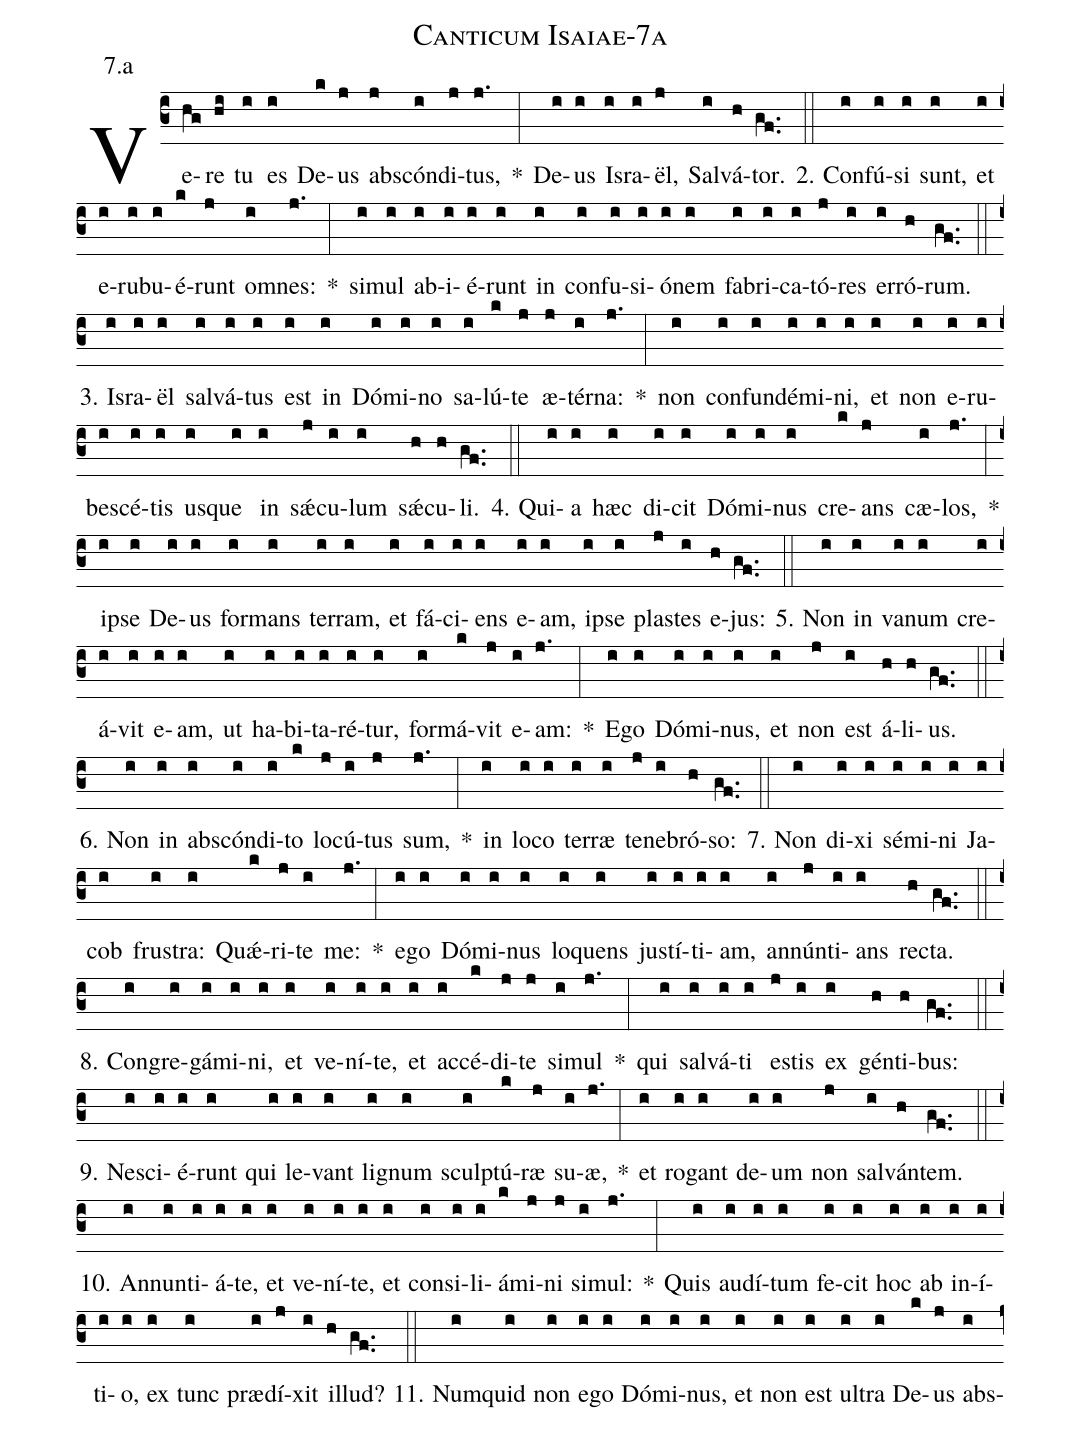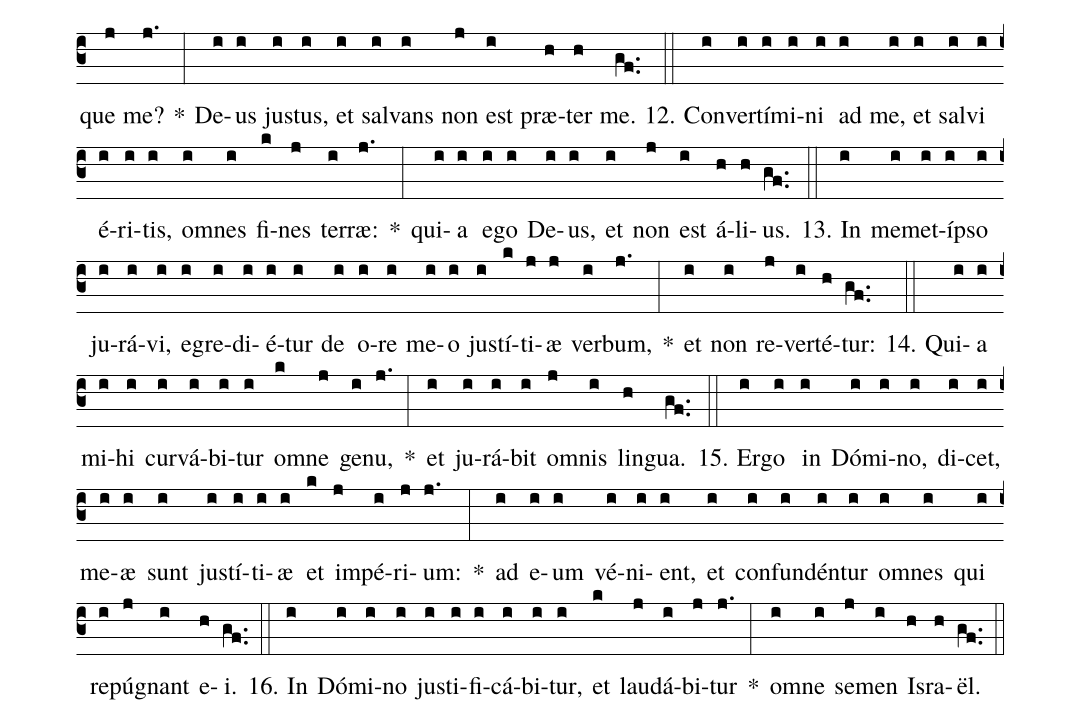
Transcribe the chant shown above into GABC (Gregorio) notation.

name: Canticum Isaiae-7a;
annotation: 7.a;
%%
(c3)Ve(hg)re(hi) tu(i) es(i) De(k)us(j) abs(j)cón(i)di(j)tus,(j.) *(:) De(i)us(i) Is(i)ra(i)ël,(j) Sal(i)vá(h)tor.(gf..) (::)
2. Con(i)fú(i)si(i) sunt,(i) et(i) e(i)ru(i)bu(i)é(k)runt(j) om(i)nes:(j.) *(:) si(i)mul(i) ab(i)i(i)é(i)runt(i) in(i) con(i)fu(i)si(i)ó(i)nem(i) fa(i)bri(i)ca(i)tó(j)res(i) er(i)ró(h)rum.(gf..) (::)
3. Is(i)ra(i)ël(i) sal(i)vá(i)tus(i) est(i) in(i) Dó(i)mi(i)no(i) sa(i)lú(k)te(j) æ(j)tér(i)na:(j.) *(:) non(i) con(i)fun(i)dé(i)mi(i)ni,(i) et(i) non(i) e(i)ru(i)be(i)scé(i)tis(i) us(i)que(i) in(i) sǽ(j)cu(i)lum(i) sǽ(h)cu(h)li.(gf..) (::)
4. Qui(i)a(i) hæc(i) di(i)cit(i) Dó(i)mi(i)nus(i) cre(k)ans(j) cæ(i)los,(j.) *(:) ip(i)se(i) De(i)us(i) for(i)mans(i) ter(i)ram,(i) et(i) fá(i)ci(i)ens(i) e(i)am,(i) ip(i)se(i) plas(j)tes(i) e(h)jus:(gf..) (::)
5. Non(i) in(i) va(i)num(i) cre(i)á(i)vit(i) e(i)am,(i) ut(i) ha(i)bi(i)ta(i)ré(i)tur,(i) for(i)má(k)vit(j) e(i)am:(j.) *(:) E(i)go(i) Dó(i)mi(i)nus,(i) et(i) non(j) est(i) á(h)li(h)us.(gf..) (::)
6. Non(i) in(i) abs(i)cón(i)di(i)to(k) lo(j)cú(i)tus(j) sum,(j.) *(:) in(i) lo(i)co(i) ter(i)ræ(i) te(j)ne(i)bró(h)so:(gf..) (::)
7. Non(i) di(i)xi(i) sé(i)mi(i)ni(i) Ja(i)cob(i) frus(i)tra:(i) Quǽ(k)ri(j)te(i) me:(j.) *(:) e(i)go(i) Dó(i)mi(i)nus(i) lo(i)quens(i) jus(i)tí(i)ti(i)am,(i) an(i)nún(j)ti(i)ans(i) rec(h)ta.(gf..) (::)
8. Con(i)gre(i)gá(i)mi(i)ni,(i) et(i) ve(i)ní(i)te,(i) et(i) ac(i)cé(k)di(j)te(j) si(i)mul(j.) *(:) qui(i) sal(i)vá(i)ti(i) es(j)tis(i) ex(i) gén(h)ti(h)bus:(gf..) (::)
9. Ne(i)sci(i)é(i)runt(i) qui(i) le(i)vant(i) li(i)gnum(i) sculp(i)tú(k)ræ(j) su(i)æ,(j.) *(:) et(i) ro(i)gant(i) de(i)um(i) non(j) sal(i)ván(h)tem.(gf..) (::)
10. An(i)nun(i)ti(i)á(i)te,(i) et(i) ve(i)ní(i)te,(i) et(i) con(i)si(i)li(i)á(k)mi(j)ni(j) si(i)mul:(j.) *(:) Quis(i) au(i)dí(i)tum(i) fe(i)cit(i) hoc(i) ab(i) in(i)í(i)ti(i)o,(i) ex(i) tunc(i) præ(i)dí(j)xit(i) il(h)lud?(gf..) (::)
11. Num(i)quid(i) non(i) e(i)go(i) Dó(i)mi(i)nus,(i) et(i) non(i) est(i) ul(i)tra(i) De(k)us(j) abs(i)que(j) me?(j.) *(:) De(i)us(i) jus(i)tus,(i) et(i) sal(i)vans(i) non(j) est(i) præ(h)ter(h) me.(gf..) (::)
12. Con(i)ver(i)tí(i)mi(i)ni(i) ad(i) me,(i) et(i) sal(i)vi(i) é(i)ri(i)tis,(i) om(i)nes(i) fi(k)nes(j) ter(i)ræ:(j.) *(:) qui(i)a(i) e(i)go(i) De(i)us,(i) et(i) non(j) est(i) á(h)li(h)us.(gf..) (::)
13. In(i) me(i)met(i)íp(i)so(i) ju(i)rá(i)vi,(i) e(i)gre(i)di(i)é(i)tur(i) de(i) o(i)re(i) me(i)o(i) jus(i)tí(k)ti(j)æ(j) ver(i)bum,(j.) *(:) et(i) non(i) re(j)ver(i)té(h)tur:(gf..) (::)
14. Qui(i)a(i) mi(i)hi(i) cur(i)vá(i)bi(i)tur(i) om(k)ne(j) ge(i)nu,(j.) *(:) et(i) ju(i)rá(i)bit(i) om(j)nis(i) lin(h)gua.(gf..) (::)
15. Er(i)go(i) in(i) Dó(i)mi(i)no,(i) di(i)cet,(i) me(i)æ(i) sunt(i) jus(i)tí(i)ti(i)æ(i) et(k) im(j)pé(i)ri(j)um:(j.) *(:) ad(i) e(i)um(i) vé(i)ni(i)ent,(i) et(i) con(i)fun(i)dén(i)tur(i) om(i)nes(i) qui(i) re(i)pú(j)gnant(i) e(h)i.(gf..) (::)
16. In(i) Dó(i)mi(i)no(i) jus(i)ti(i)fi(i)cá(i)bi(i)tur,(i) et(k) lau(j)dá(i)bi(j)tur(j.) *(:) om(i)ne(i) se(j)men(i) Is(h)ra(h)ël.(gf..) (::)
